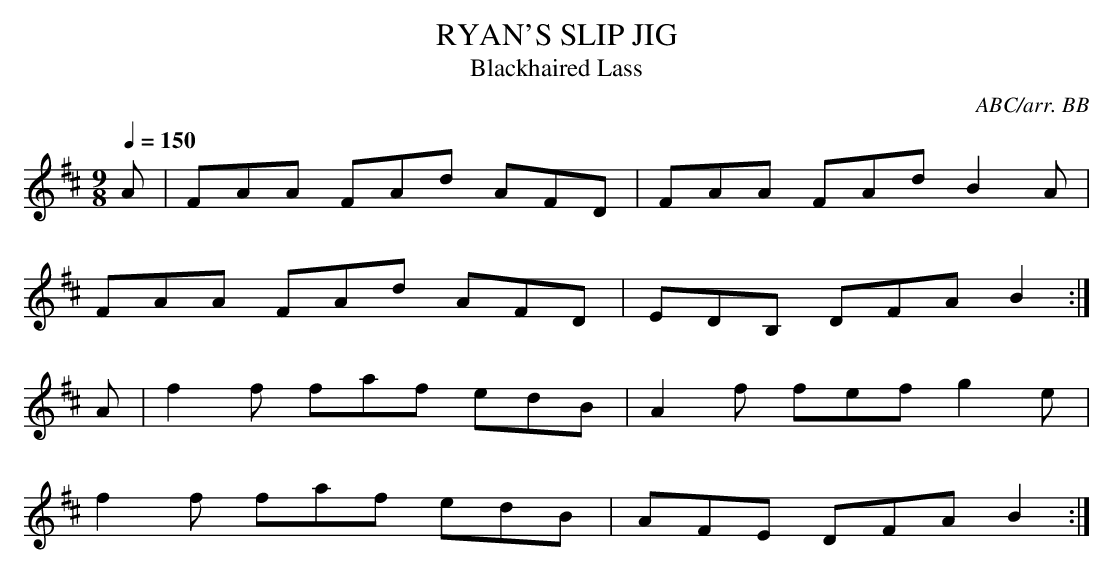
X:1
T:RYAN'S SLIP JIG
T:Blackhaired Lass
C:ABC/arr. BB
M:9/8
L:1/8
Q:1/4=150
K:D
A|FAA FAd AFD|FAA FAd B2A|
FAA FAd AFD|EDB, DFA B2 :|
A|f2f faf edB|A2f fef g2e|
f2f faf edB|AFE DFA B2 :|
